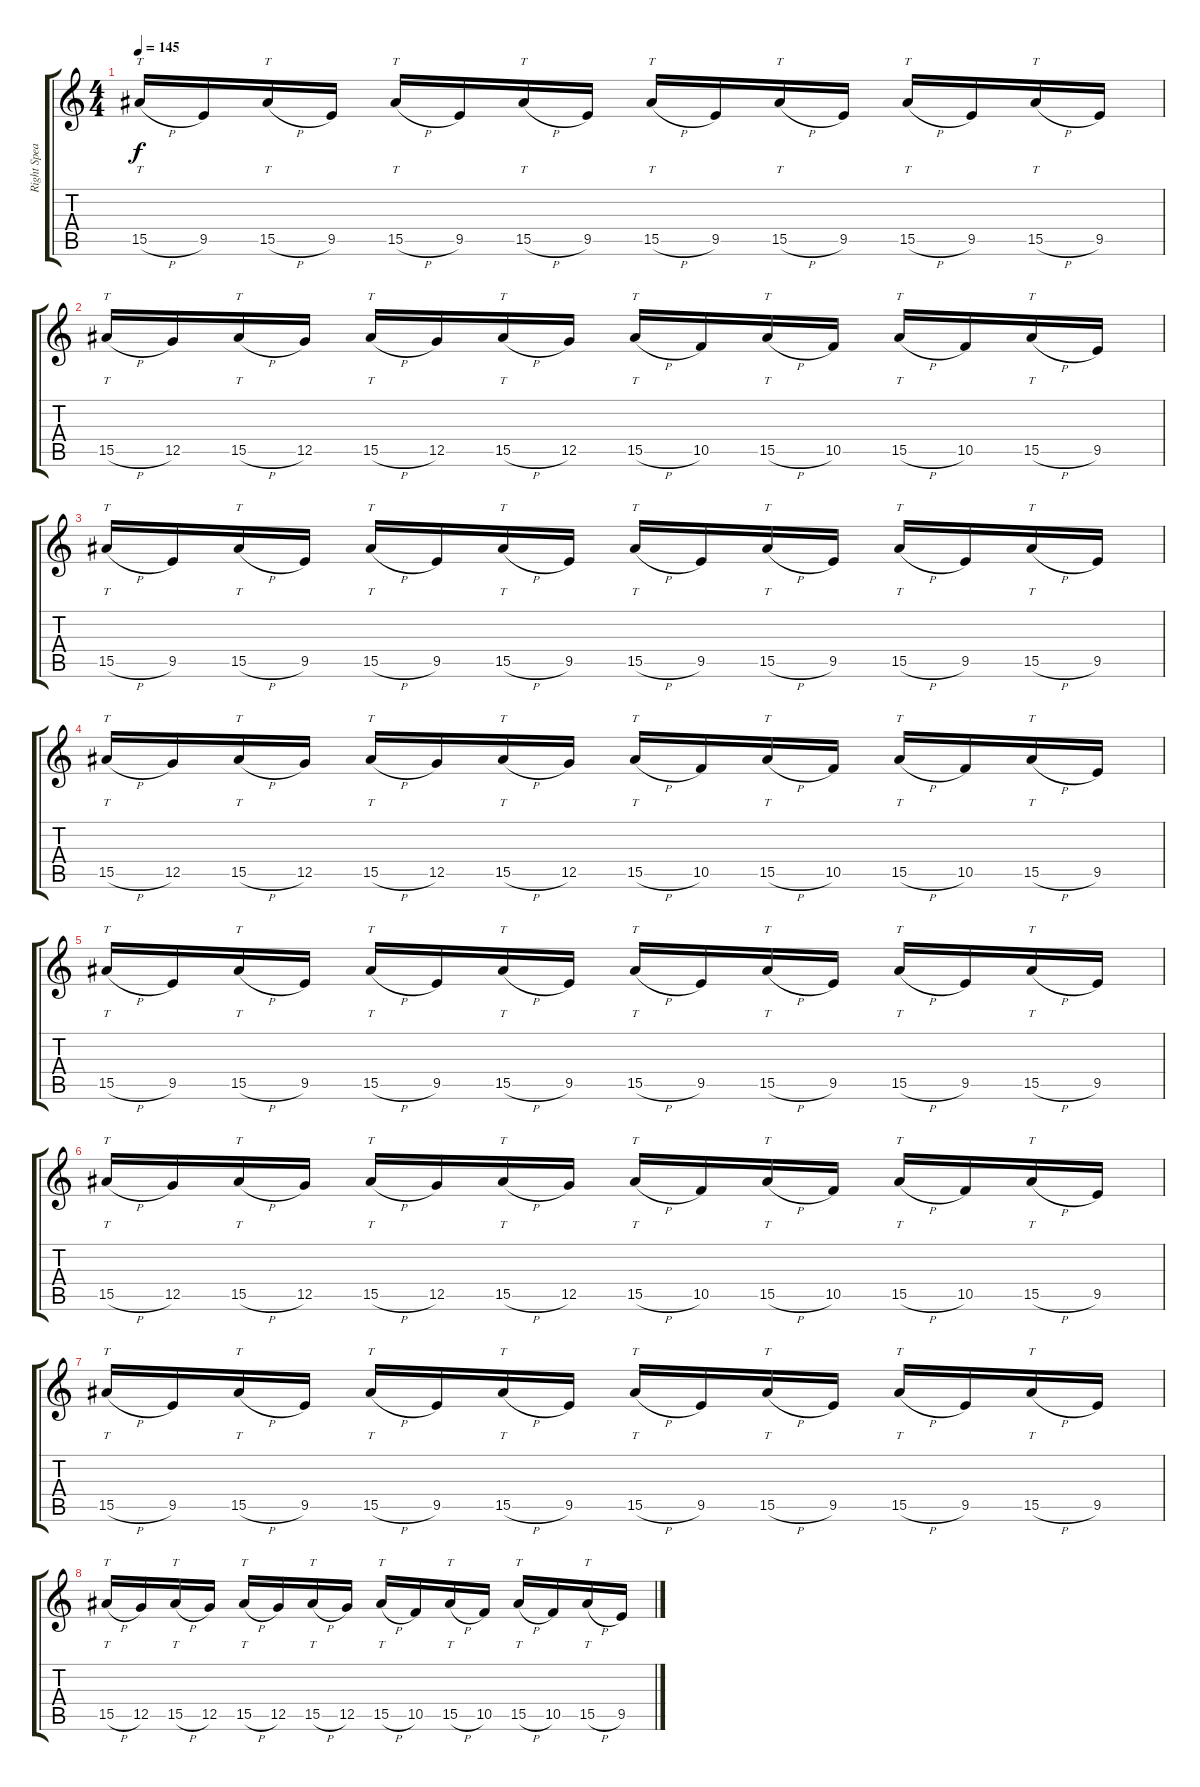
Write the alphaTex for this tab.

\track ("Right Speaker 2" "Right Spea") {instrument distortionguitar}
\staff {score tabs}
\tuning (D4 A3 F3 C3 G2 D2) {hide}
\ts (4 4)
\tempo 145
\clef g2
\ks c
15.5{h}.16{tt dy f} 9.5.16 15.5{h}.16{tt} 9.5.16 15.5{h}.16{tt} 9.5.16 15.5{h}.16{tt} 9.5.16 15.5{h}.16{tt} 9.5.16 15.5{h}.16{tt} 9.5.16 15.5{h}.16{tt} 9.5.16 15.5{h}.16{tt} 9.5.16 |
15.5{h}.16{tt} 12.5.16 15.5{h}.16{tt} 12.5.16 15.5{h}.16{tt} 12.5.16 15.5{h}.16{tt} 12.5.16 15.5{h}.16{tt} 10.5.16 15.5{h}.16{tt} 10.5.16 15.5{h}.16{tt} 10.5.16 15.5{h}.16{tt} 9.5.16 |
15.5{h}.16{tt} 9.5.16 15.5{h}.16{tt} 9.5.16 15.5{h}.16{tt} 9.5.16 15.5{h}.16{tt} 9.5.16 15.5{h}.16{tt} 9.5.16 15.5{h}.16{tt} 9.5.16 15.5{h}.16{tt} 9.5.16 15.5{h}.16{tt} 9.5.16 |
15.5{h}.16{tt} 12.5.16 15.5{h}.16{tt} 12.5.16 15.5{h}.16{tt} 12.5.16 15.5{h}.16{tt} 12.5.16 15.5{h}.16{tt} 10.5.16 15.5{h}.16{tt} 10.5.16 15.5{h}.16{tt} 10.5.16 15.5{h}.16{tt} 9.5.16 |
15.5{h}.16{tt} 9.5.16 15.5{h}.16{tt} 9.5.16 15.5{h}.16{tt} 9.5.16 15.5{h}.16{tt} 9.5.16 15.5{h}.16{tt} 9.5.16 15.5{h}.16{tt} 9.5.16 15.5{h}.16{tt} 9.5.16 15.5{h}.16{tt} 9.5.16 |
15.5{h}.16{tt} 12.5.16 15.5{h}.16{tt} 12.5.16 15.5{h}.16{tt} 12.5.16 15.5{h}.16{tt} 12.5.16 15.5{h}.16{tt} 10.5.16 15.5{h}.16{tt} 10.5.16 15.5{h}.16{tt} 10.5.16 15.5{h}.16{tt} 9.5.16 |
15.5{h}.16{tt} 9.5.16 15.5{h}.16{tt} 9.5.16 15.5{h}.16{tt} 9.5.16 15.5{h}.16{tt} 9.5.16 15.5{h}.16{tt} 9.5.16 15.5{h}.16{tt} 9.5.16 15.5{h}.16{tt} 9.5.16 15.5{h}.16{tt} 9.5.16 |
15.5{h}.16{tt} 12.5.16 15.5{h}.16{tt} 12.5.16 15.5{h}.16{tt} 12.5.16 15.5{h}.16{tt} 12.5.16 15.5{h}.16{tt} 10.5.16 15.5{h}.16{tt} 10.5.16 15.5{h}.16{tt} 10.5.16 15.5{h}.16{tt} 9.5.16
